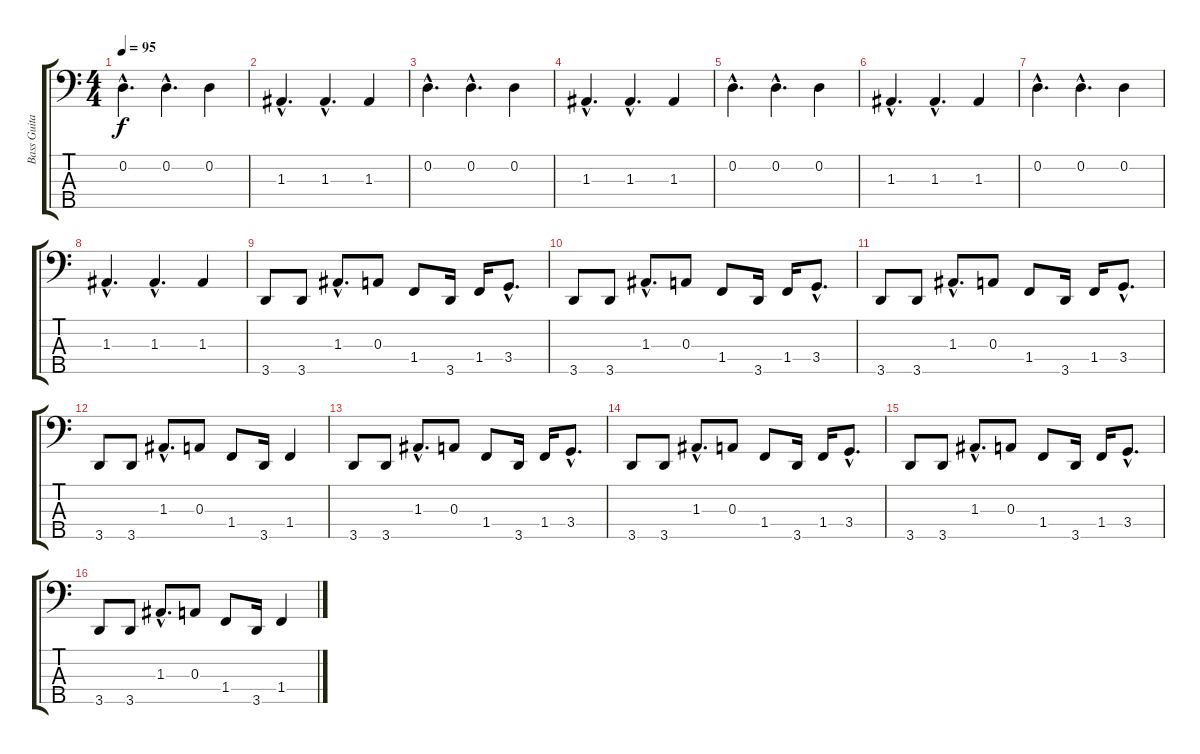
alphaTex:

\track ("Bass Guitar" "Bass Guita") {instrument electricbassfinger}
\staff {score tabs}
\tuning (G2 D2 A1 E1 B0) {hide}
\ts (4 4)
\tempo 95
\clef f4
\ks c
0.2{hac}.4{d dy f instrument electricbassfinger} 0.2{hac}.4{d} 0.2.4 |
1.3{hac}.4{d} 1.3{hac}.4{d} 1.3.4 |
0.2{hac}.4{d} 0.2{hac}.4{d} 0.2.4 |
1.3{hac}.4{d} 1.3{hac}.4{d} 1.3.4 |
0.2{hac}.4{d} 0.2{hac}.4{d} 0.2.4 |
1.3{hac}.4{d} 1.3{hac}.4{d} 1.3.4 |
0.2{hac}.4{d} 0.2{hac}.4{d} 0.2.4 |
1.3{hac}.4{d} 1.3{hac}.4{d} 1.3.4 |
3.5.8 3.5.8 1.3{hac}.8{d} 0.3.8 1.4.8 3.5.16 1.4.16 3.4{hac}.8{d} |
3.5.8 3.5.8 1.3{hac}.8{d} 0.3.8 1.4.8 3.5.16 1.4.16 3.4{hac}.8{d} |
3.5.8 3.5.8 1.3{hac}.8{d} 0.3.8 1.4.8 3.5.16 1.4.16 3.4{hac}.8{d} |
3.5.8 3.5.8 1.3{hac}.8{d} 0.3.8 1.4.8 3.5.16 1.4.4 |
3.5.8 3.5.8 1.3{hac}.8{d} 0.3.8 1.4.8 3.5.16 1.4.16 3.4{hac}.8{d} |
3.5.8 3.5.8 1.3{hac}.8{d} 0.3.8 1.4.8 3.5.16 1.4.16 3.4{hac}.8{d} |
3.5.8 3.5.8 1.3{hac}.8{d} 0.3.8 1.4.8 3.5.16 1.4.16 3.4{hac}.8{d} |
3.5.8 3.5.8 1.3{hac}.8{d} 0.3.8 1.4.8 3.5.16 1.4.4
